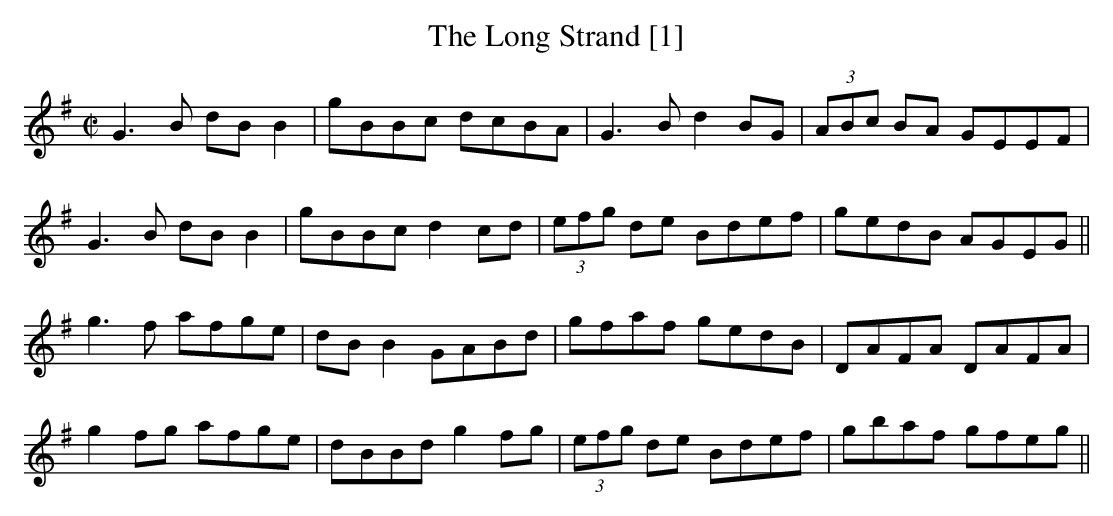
X:1
T:Long Strand [1], The
M:C|
L:1/8
K:G
G3B dB B2 | gBBc dcBA | G3B d2 BG | (3ABc BA GEEF |
G3B dB B2 | gBBc d2 cd | (3efg de Bdef | gedB AGEG ||
g3f afge | dB B2 GABd | gfaf gedB | DAFA DAFA |
g2 fg afge | dBBd g2 fg | (3efg de Bdef | gbaf gfeg ||
